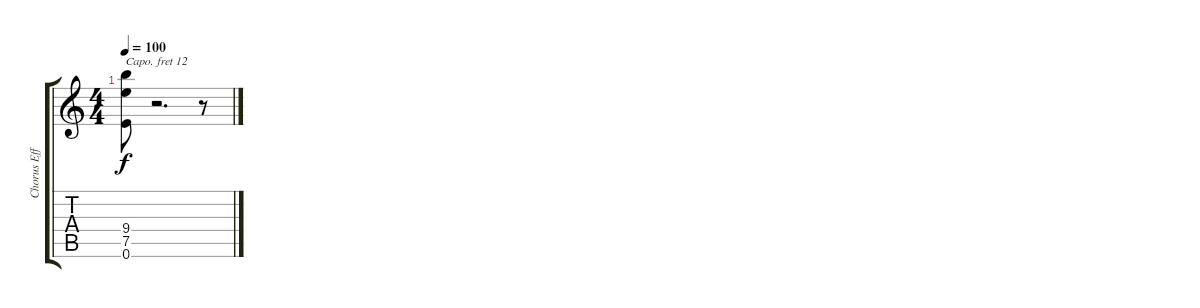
\track ("Chorus Effect" "Chorus Eff") {instrument distortionguitar}
\staff {score tabs}
\capo 12
\tuning (E4 B3 G3 D3 A2 E2) {hide}
\ts (4 4)
\tempo 100
\clef g2
\ks c
(9.4 7.5 0.6).8{dy f} r.2{d} r.8
